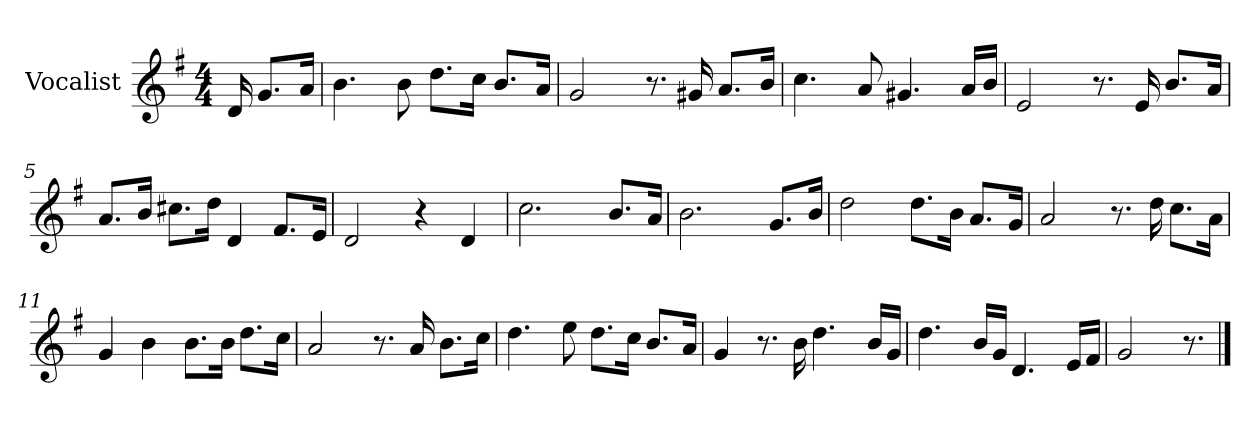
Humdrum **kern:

**kern
*part1
*staff1
*I"Vocalist
*k[f#]
*G:
*M4/4
=
16d
8.gL
16aJk
=1
4.b
8b
8.ddL
16ccJk
8.bL
16aJk
=2
2g
8.r
16g#X
8.aL
16bJk
=3
4.cc
8a
4.g#X
16aLL
16bJJ
=4
2e
8.r
16e
8.bL
16aJk
=5
8.aL
16bJk
8.cc#XL
16ddJk
4d
8.f#L
16eJk
=6
2d
4r
4d
=7
2.cc
8.bL
16aJk
=8
2.b
8.gL
16bJk
=9
2dd
8.ddL
16bJk
8.aL
16gJk
=10
2a
8.r
16dd
8.ccL
16aJk
=11
4g
4b
8.bL
16bJk
8.ddL
16ccJk
=12
2a
8.r
16a
8.bL
16ccJk
=13
4.dd
8ee
8.ddL
16ccJk
8.bL
16aJk
=14
4g
8.r
16b
4.dd
16bLL
16gJJ
=15
4.dd
16bLL
16gJJ
4.d
16eLL
16f#JJ
=16
2g
8.r
==
*-
